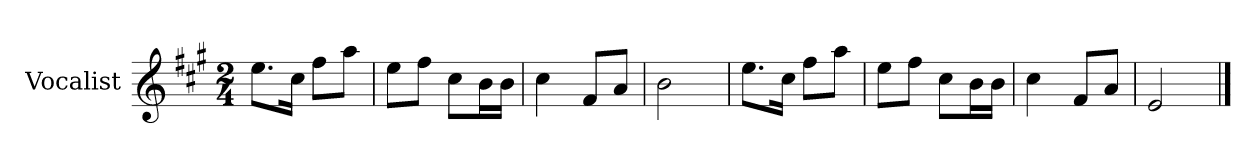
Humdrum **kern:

**kern
*part1
*staff1
*I"Vocalist
*k[f#c#g#]
*A:
*M2/4
=
8.eeL
16cc#Jk
8ff#L
8aaJ
=1
8eeL
8ff#J
8cc#L
16bL
16bJJ
=2
4cc#
8f#L
8aJ
=3
2b
=4
8.eeL
16cc#Jk
8ff#L
8aaJ
=5
8eeL
8ff#J
8cc#L
16bL
16bJJ
=6
4cc#
8f#L
8aJ
=7
2e
==
*-
